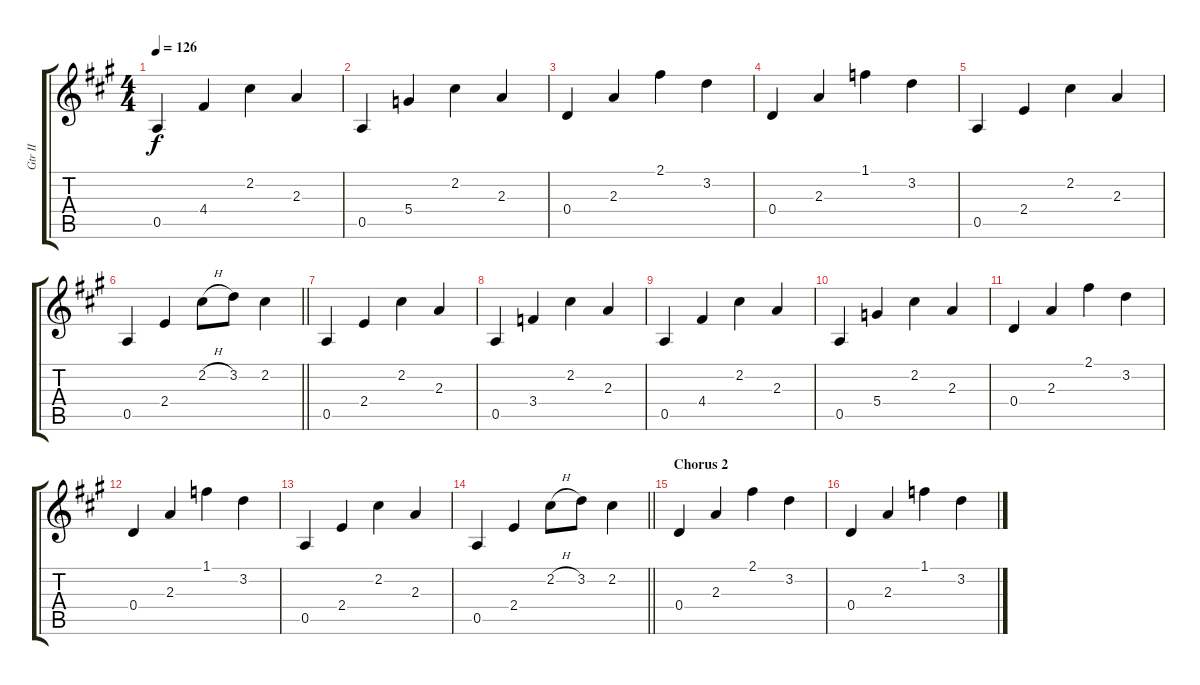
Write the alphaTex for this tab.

\track ("Gtr II" "Gtr II") {instrument distortionguitar}
\staff {score tabs}
\tuning (E4 B3 G3 D3 A2 E2) {hide}
\ts (4 4)
\tempo 126
\clef g2
\ks a
0.5.4{dy f} 4.4.4 2.2.4 2.3.4 |
0.5.4 5.4.4 2.2.4 2.3.4 |
0.4.4 2.3.4 2.1.4 3.2.4 |
0.4.4 2.3.4 1.1.4 3.2.4 |
0.5.4 2.4.4 2.2.4 2.3.4 |
\barLineRight lightlight
0.5.4 2.4.4 2.2{h}.8 3.2.8 2.2.4 |
0.5.4 2.4.4 2.2.4 2.3.4 |
0.5.4 3.4.4 2.2.4 2.3.4 |
0.5.4 4.4.4 2.2.4 2.3.4 |
0.5.4 5.4.4 2.2.4 2.3.4 |
0.4.4 2.3.4 2.1.4 3.2.4 |
0.4.4 2.3.4 1.1.4 3.2.4 |
0.5.4 2.4.4 2.2.4 2.3.4 |
\barLineRight lightlight
0.5.4 2.4.4 2.2{h}.8 3.2.8 2.2.4 |
\section ("" "Chorus 2")
0.4.4 2.3.4 2.1.4 3.2.4 |
0.4.4 2.3.4 1.1.4 3.2.4
